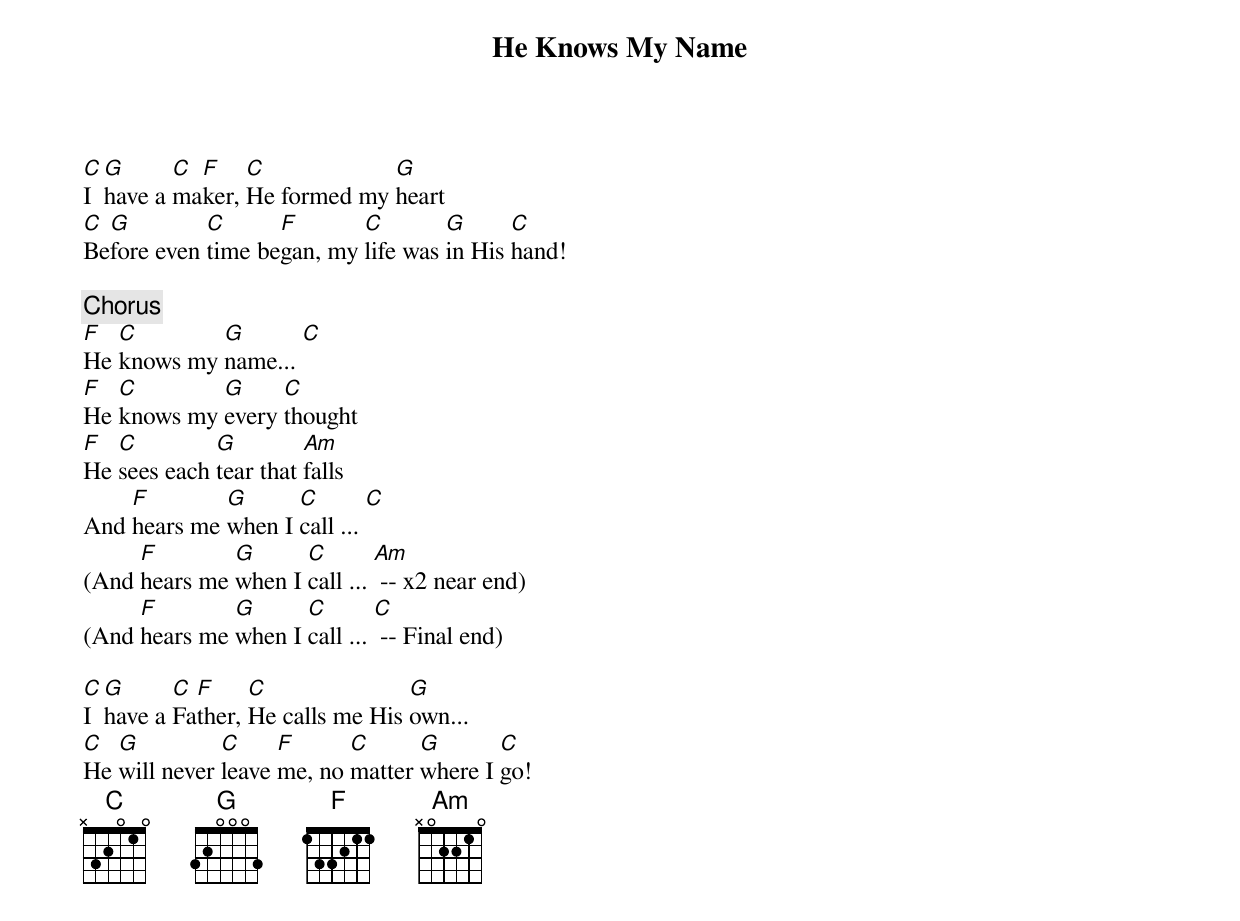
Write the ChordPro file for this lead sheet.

{Title: He Knows My Name}

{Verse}
[C]I [G]have a [C]ma[F]ker, [C]He formed my [G]heart
[C]Be[G]fore even [C]time be[F]gan, my [C]life was [G]in His [C]hand!

{Chorus}
[F]He [C]knows my [G]name... [C]
[F]He [C]knows my [G]every [C]thought
[F]He [C]sees each [G]tear that [Am]falls
And [F]hears me [G]when I [C]call ... [C]
(And [F]hears me [G]when I [C]call ... [Am] -- x2 near end)
(And [F]hears me [G]when I [C]call ... [C] -- Final end)

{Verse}
[C]I [G]have a [C]Fa[F]ther, [C]He calls me His [G]own...
[C]He [G]will never [C]leave [F]me, no [C]matter [G]where I [C]go!
